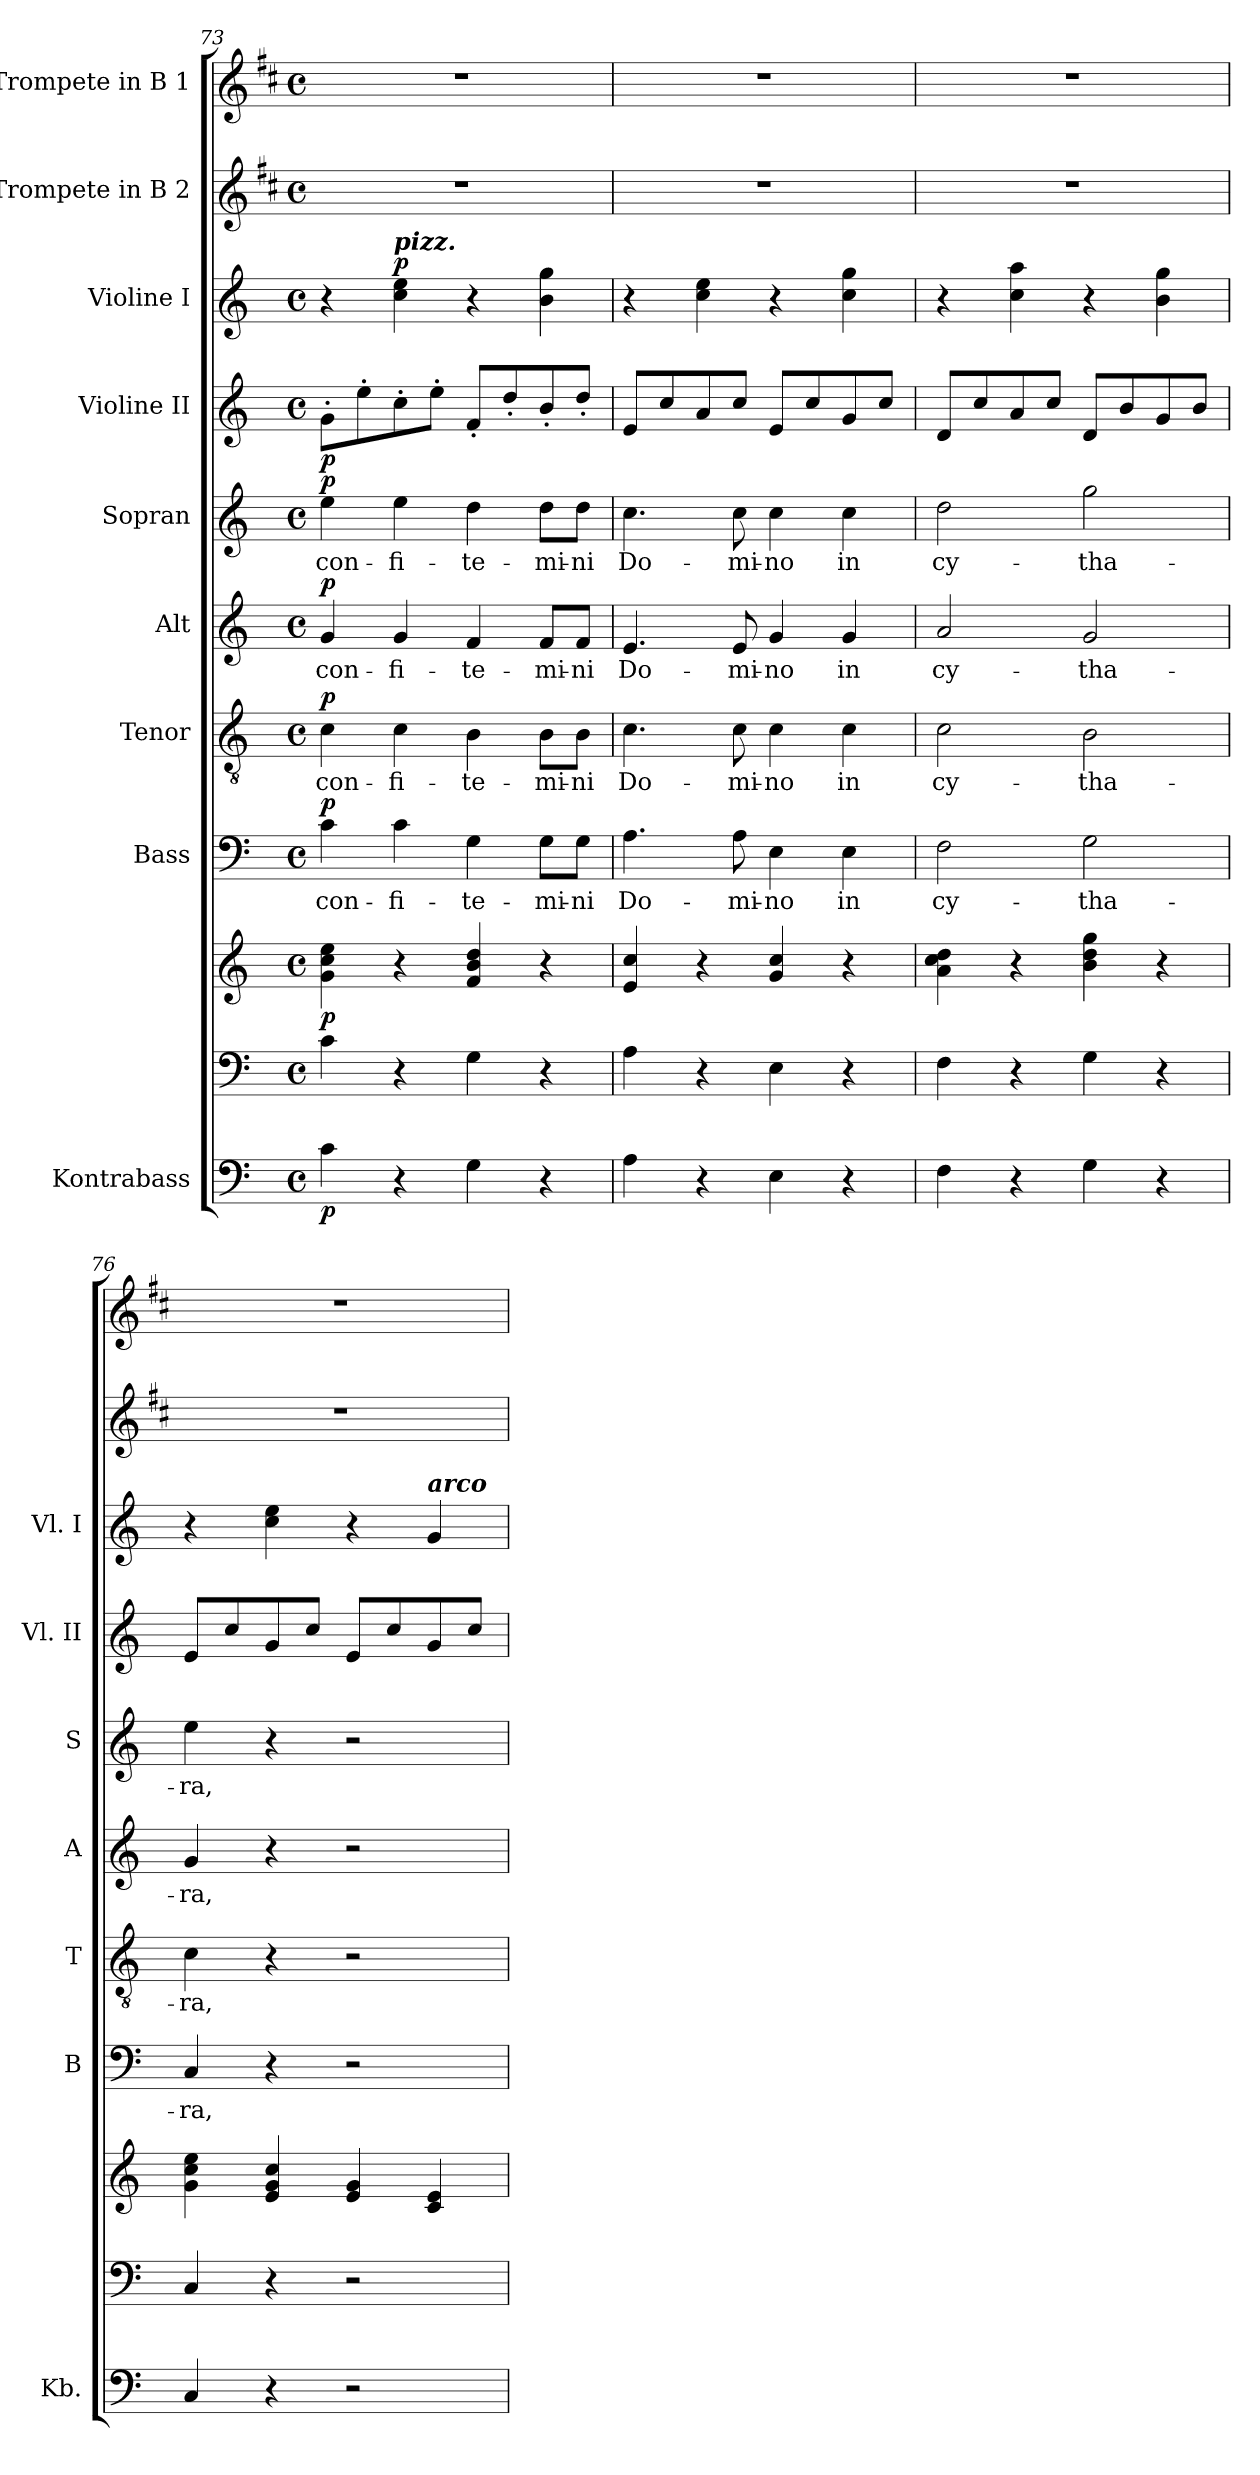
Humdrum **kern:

**kern	**dynam	**kern	**kern	**dynam	**kern	**text	**dynam	**kern	**text	**dynam	**kern	**text	**dynam	**kern	**text	**dynam	**kern	**dynam	**kern	**dynam	**kern	**kern
*part10	*part10	*part9	*part9	*part9	*part8	*part8	*part8	*part7	*part7	*part7	*part6	*part6	*part6	*part5	*part5	*part5	*part4	*part4	*part3	*part3	*part2	*part1
*staff11	*staff11	*staff10	*staff9	*staff9/10	*staff8	*staff8	*staff8	*staff7	*staff7	*staff7	*staff6	*staff6	*staff6	*staff5	*staff5	*staff5	*staff4	*staff4	*staff3	*staff3	*staff2	*staff1
*I"Kontrabass	*	*	*	*	*I"Bass	*	*	*I"Tenor	*	*	*I"Alt	*	*	*I"Sopran	*	*	*I"Violine II	*	*I"Violine I	*	*I"Trompete in B 2	*I"Trompete in B 1
*I'Kb.	*	*	*	*	*I'B	*	*	*I'T	*	*	*I'A	*	*	*I'S	*	*	*I'Vl. II	*	*I'Vl. I	*	*	*
*clefF4	*	*clefF4	*clefG2	*	*clefF4	*	*	*clefGv2	*	*	*clefG2	*	*	*clefG2	*	*	*clefG2	*	*clefG2	*	*clefG2	*clefG2
*ITrd7c12	*	*	*	*	*	*	*	*	*	*	*	*	*	*	*	*	*	*	*	*	*ITrd1c2	*ITrd1c2
*k[]	*	*k[]	*k[]	*	*k[]	*	*	*k[]	*	*	*k[]	*	*	*k[]	*	*	*k[]	*	*k[]	*	*k[]	*k[]
*C:	*	*C:	*C:	*	*C:	*	*	*C:	*	*	*C:	*	*	*C:	*	*	*C:	*	*C:	*	*C:	*C:
*M4/4	*	*M4/4	*M4/4	*	*M4/4	*	*	*M4/4	*	*	*M4/4	*	*	*M4/4	*	*	*M4/4	*	*M4/4	*	*M4/4	*M4/4
*met(c)	*	*met(c)	*met(c)	*	*met(c)	*	*	*met(c)	*	*	*met(c)	*	*	*met(c)	*	*	*met(c)	*	*met(c)	*	*met(c)	*met(c)
=73	=73	=73	=73	=73	=73	=73	=73	=73	=73	=73	=73	=73	=73	=73	=73	=73	=73	=73	=73	=73	=73	=73
!	!LO:DY:b	!	!	!LO:DY:b	!	!LO:LY:b	!LO:DY:a	!	!LO:LY:b	!LO:DY:a	!	!LO:LY:b	!LO:DY:a	!	!LO:LY:b	!LO:DY:a	!	!LO:DY:b	!	!	!	!
4C\	p	4c\	4g\ 4cc\ 4ee\	p	4c\	con-	p	4c\	con-	p	4g/	con-	p	4ee\	con-	p	8g'>\L	p	4r	.	1r	1r
.	.	.	.	.	.	.	.	.	.	.	.	.	.	.	.	.	8ee'>\	.	.	.	.	.
!	!	!	!	!	!	!	!	!	!	!	!	!	!	!	!	!	!	!	!LO:TX:a:Bi:t=pizz.	!	!	!
!	!	!	!	!	!	!LO:LY:b	!	!	!LO:LY:b	!	!	!LO:LY:b	!	!	!LO:LY:b	!	!	!	!	!LO:DY:a	!	!
4r	.	4r	4r	.	4c\	-fi-	.	4c\	-fi-	.	4g/	-fi-	.	4ee\	-fi-	.	8cc'>\	.	4cc\ 4ee\	p	.	.
.	.	.	.	.	.	.	.	.	.	.	.	.	.	.	.	.	8ee'>\J	.	.	.	.	.
!	!	!	!	!	!	!LO:LY:b	!	!	!LO:LY:b	!	!	!LO:LY:b	!	!	!LO:LY:b	!	!	!	!	!	!	!
4GG\	.	4G\	4f/ 4b/ 4dd/	.	4G\	-te-	.	4B\	-te-	.	4f/	-te-	.	4dd\	-te-	.	8f'</L	.	4r	.	.	.
.	.	.	.	.	.	.	.	.	.	.	.	.	.	.	.	.	8dd'</	.	.	.	.	.
!	!	!	!	!	!	!LO:LY:b	!	!	!LO:LY:b	!	!	!LO:LY:b	!	!	!LO:LY:b	!	!	!	!	!	!	!
4r	.	4r	4r	.	8G\L	-mi-	.	8B\L	-mi-	.	8f/L	-mi-	.	8dd\L	-mi-	.	8b'</	.	4b\ 4gg\	.	.	.
!	!	!	!	!	!	!LO:LY:b	!	!	!LO:LY:b	!	!	!LO:LY:b	!	!	!LO:LY:b	!	!	!	!	!	!	!
.	.	.	.	.	8G\J	-ni	.	8B\J	-ni	.	8f/J	-ni	.	8dd\J	-ni	.	8dd'</J	.	.	.	.	.
=74	=74	=74	=74	=74	=74	=74	=74	=74	=74	=74	=74	=74	=74	=74	=74	=74	=74	=74	=74	=74	=74	=74
!	!	!	!	!	!	!LO:LY:b	!	!	!LO:LY:b	!	!	!LO:LY:b	!	!	!LO:LY:b	!	!	!	!	!	!	!
4AA\	.	4A\	4e/ 4cc/	.	4.A\	Do-	.	4.c\	Do-	.	4.e/	Do-	.	4.cc\	Do-	.	8e/L	.	4r	.	1r	1r
.	.	.	.	.	.	.	.	.	.	.	.	.	.	.	.	.	8cc/	.	.	.	.	.
4r	.	4r	4r	.	.	.	.	.	.	.	.	.	.	.	.	.	8a/	.	4cc\ 4ee\	.	.	.
!	!	!	!	!	!	!LO:LY:b	!	!	!LO:LY:b	!	!	!LO:LY:b	!	!	!LO:LY:b	!	!	!	!	!	!	!
.	.	.	.	.	8A\	-mi-	.	8c\	-mi-	.	8e/	-mi-	.	8cc\	-mi-	.	8cc/J	.	.	.	.	.
!	!	!	!	!	!	!LO:LY:b	!	!	!LO:LY:b	!	!	!LO:LY:b	!	!	!LO:LY:b	!	!	!	!	!	!	!
4EE\	.	4E\	4g/ 4cc/	.	4E\	-no	.	4c\	-no	.	4g/	-no	.	4cc\	-no	.	8e/L	.	4r	.	.	.
.	.	.	.	.	.	.	.	.	.	.	.	.	.	.	.	.	8cc/	.	.	.	.	.
!	!	!	!	!	!	!LO:LY:b	!	!	!LO:LY:b	!	!	!LO:LY:b	!	!	!LO:LY:b	!	!	!	!	!	!	!
4r	.	4r	4r	.	4E\	in	.	4c\	in	.	4g/	in	.	4cc\	in	.	8g/	.	4cc\ 4gg\	.	.	.
.	.	.	.	.	.	.	.	.	.	.	.	.	.	.	.	.	8cc/J	.	.	.	.	.
=75	=75	=75	=75	=75	=75	=75	=75	=75	=75	=75	=75	=75	=75	=75	=75	=75	=75	=75	=75	=75	=75	=75
!	!	!	!	!	!	!LO:LY:b	!	!	!LO:LY:b	!	!	!LO:LY:b	!	!	!LO:LY:b	!	!	!	!	!	!	!
4FF\	.	4F\	4a\ 4cc\ 4dd\	.	2F\	cy-	.	2c\	cy-	.	2a/	cy-	.	2dd\	cy-	.	8d/L	.	4r	.	1r	1r
.	.	.	.	.	.	.	.	.	.	.	.	.	.	.	.	.	8cc/	.	.	.	.	.
4r	.	4r	4r	.	.	.	.	.	.	.	.	.	.	.	.	.	8a/	.	4cc\ 4aa\	.	.	.
.	.	.	.	.	.	.	.	.	.	.	.	.	.	.	.	.	8cc/J	.	.	.	.	.
!	!	!	!	!	!	!LO:LY:b	!	!	!LO:LY:b	!	!	!LO:LY:b	!	!	!LO:LY:b	!	!	!	!	!	!	!
4GG\	.	4G\	4b\ 4dd\ 4gg\	.	2G\	-tha-	.	2B\	-tha-	.	2g/	-tha-	.	2gg\	-tha-	.	8d/L	.	4r	.	.	.
.	.	.	.	.	.	.	.	.	.	.	.	.	.	.	.	.	8b/	.	.	.	.	.
4r	.	4r	4r	.	.	.	.	.	.	.	.	.	.	.	.	.	8g/	.	4b\ 4gg\	.	.	.
.	.	.	.	.	.	.	.	.	.	.	.	.	.	.	.	.	8b/J	.	.	.	.	.
=76	=76	=76	=76	=76	=76	=76	=76	=76	=76	=76	=76	=76	=76	=76	=76	=76	=76	=76	=76	=76	=76	=76
!	!	!	!	!	!	!LO:LY:b	!	!	!LO:LY:b	!	!	!LO:LY:b	!	!	!LO:LY:b	!	!	!	!	!	!	!
4CC/	.	4C/	4g\ 4cc\ 4ee\	.	4C/	-ra,	.	4c\	-ra,	.	4g/	-ra,	.	4ee\	-ra,	.	8e/L	.	4r	.	1r	1r
.	.	.	.	.	.	.	.	.	.	.	.	.	.	.	.	.	8cc/	.	.	.	.	.
4r	.	4r	4e/ 4g/ 4cc/	.	4r	.	.	4r	.	.	4r	.	.	4r	.	.	8g/	.	4cc\ 4ee\	.	.	.
.	.	.	.	.	.	.	.	.	.	.	.	.	.	.	.	.	8cc/J	.	.	.	.	.
2r	.	2r	4e/ 4g/	.	2r	.	.	2r	.	.	2r	.	.	2r	.	.	8e/L	.	4r	.	.	.
.	.	.	.	.	.	.	.	.	.	.	.	.	.	.	.	.	8cc/	.	.	.	.	.
!	!	!	!	!	!	!	!	!	!	!	!	!	!	!	!	!	!	!	!LO:TX:a:Bi:t=arco	!	!	!
.	.	.	4c/ 4e/	.	.	.	.	.	.	.	.	.	.	.	.	.	8g/	.	4g/	.	.	.
.	.	.	.	.	.	.	.	.	.	.	.	.	.	.	.	.	8cc/J	.	.	.	.	.
=	=	=	=	=	=	=	=	=	=	=	=	=	=	=	=	=	=	=	=	=	=	=
*-	*-	*-	*-	*-	*-	*-	*-	*-	*-	*-	*-	*-	*-	*-	*-	*-	*-	*-	*-	*-	*-	*-
